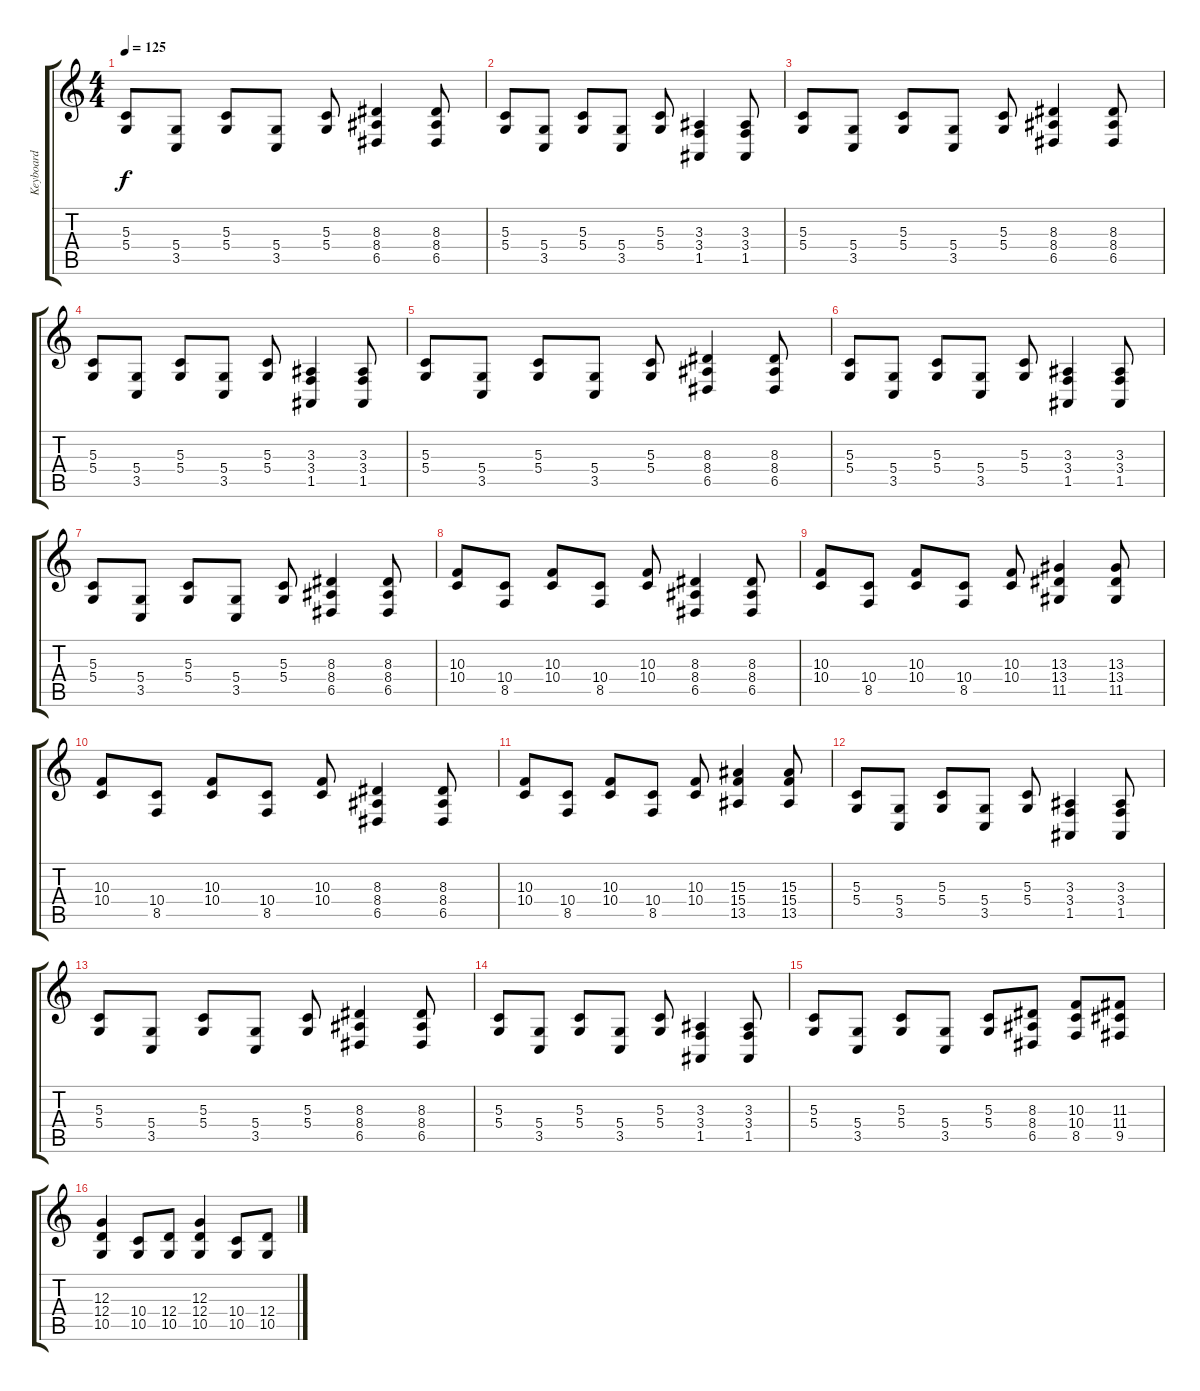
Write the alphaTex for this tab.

\track ("Keyboard" "Keyboard") {instrument stringensemble1}
\staff {score tabs}
\tuning (E4 B3 G3 D3 A2 E2) {hide}
\ts (4 4)
\tempo 125
\clef g2
\ks c
(5.3 5.4).8{dy f} (5.4 3.5).8 (5.3 5.4).8 (5.4 3.5).8 (5.3 5.4).8 (8.3 8.4 6.5).4 (8.3 8.4 6.5).8 |
(5.3 5.4).8 (5.4 3.5).8 (5.3 5.4).8 (5.4 3.5).8 (5.3 5.4).8 (3.3 3.4 1.5).4 (3.3 3.4 1.5).8 |
(5.3 5.4).8 (5.4 3.5).8 (5.3 5.4).8 (5.4 3.5).8 (5.3 5.4).8 (8.3 8.4 6.5).4 (8.3 8.4 6.5).8 |
(5.3 5.4).8 (5.4 3.5).8 (5.3 5.4).8 (5.4 3.5).8 (5.3 5.4).8 (3.3 3.4 1.5).4 (3.3 3.4 1.5).8 |
(5.3 5.4).8 (5.4 3.5).8 (5.3 5.4).8 (5.4 3.5).8 (5.3 5.4).8 (8.3 8.4 6.5).4 (8.3 8.4 6.5).8 |
(5.3 5.4).8 (5.4 3.5).8 (5.3 5.4).8 (5.4 3.5).8 (5.3 5.4).8 (3.3 3.4 1.5).4 (3.3 3.4 1.5).8 |
(5.3 5.4).8 (5.4 3.5).8 (5.3 5.4).8 (5.4 3.5).8 (5.3 5.4).8 (8.3 8.4 6.5).4 (8.3 8.4 6.5).8 |
(10.3 10.4).8 (10.4 8.5).8 (10.3 10.4).8 (10.4 8.5).8 (10.3 10.4).8 (8.3 8.4 6.5).4 (8.3 8.4 6.5).8 |
(10.3 10.4).8 (10.4 8.5).8 (10.3 10.4).8 (10.4 8.5).8 (10.3 10.4).8 (13.3 13.4 11.5).4 (13.3 13.4 11.5).8 |
(10.3 10.4).8 (10.4 8.5).8 (10.3 10.4).8 (10.4 8.5).8 (10.3 10.4).8 (8.3 8.4 6.5).4 (8.3 8.4 6.5).8 |
(10.3 10.4).8 (10.4 8.5).8 (10.3 10.4).8 (10.4 8.5).8 (10.3 10.4).8 (15.3 15.4 13.5).4 (15.3 15.4 13.5).8 |
(5.3 5.4).8 (5.4 3.5).8 (5.3 5.4).8 (5.4 3.5).8 (5.3 5.4).8 (3.3 3.4 1.5).4 (3.3 3.4 1.5).8 |
(5.3 5.4).8 (5.4 3.5).8 (5.3 5.4).8 (5.4 3.5).8 (5.3 5.4).8 (8.3 8.4 6.5).4 (8.3 8.4 6.5).8 |
(5.3 5.4).8 (5.4 3.5).8 (5.3 5.4).8 (5.4 3.5).8 (5.3 5.4).8 (3.3 3.4 1.5).4 (3.3 3.4 1.5).8 |
(5.3 5.4).8 (5.4 3.5).8 (5.3 5.4).8 (5.4 3.5).8 (5.3 5.4).8 (8.3 8.4 6.5).8 (10.3 10.4 8.5).8 (11.3 11.4 9.5).8 |
(12.3 12.4 10.5).4 (10.4 10.5).8 (12.4 10.5).8 (12.3 12.4 10.5).4 (10.4 10.5).8 (12.4 10.5).8
